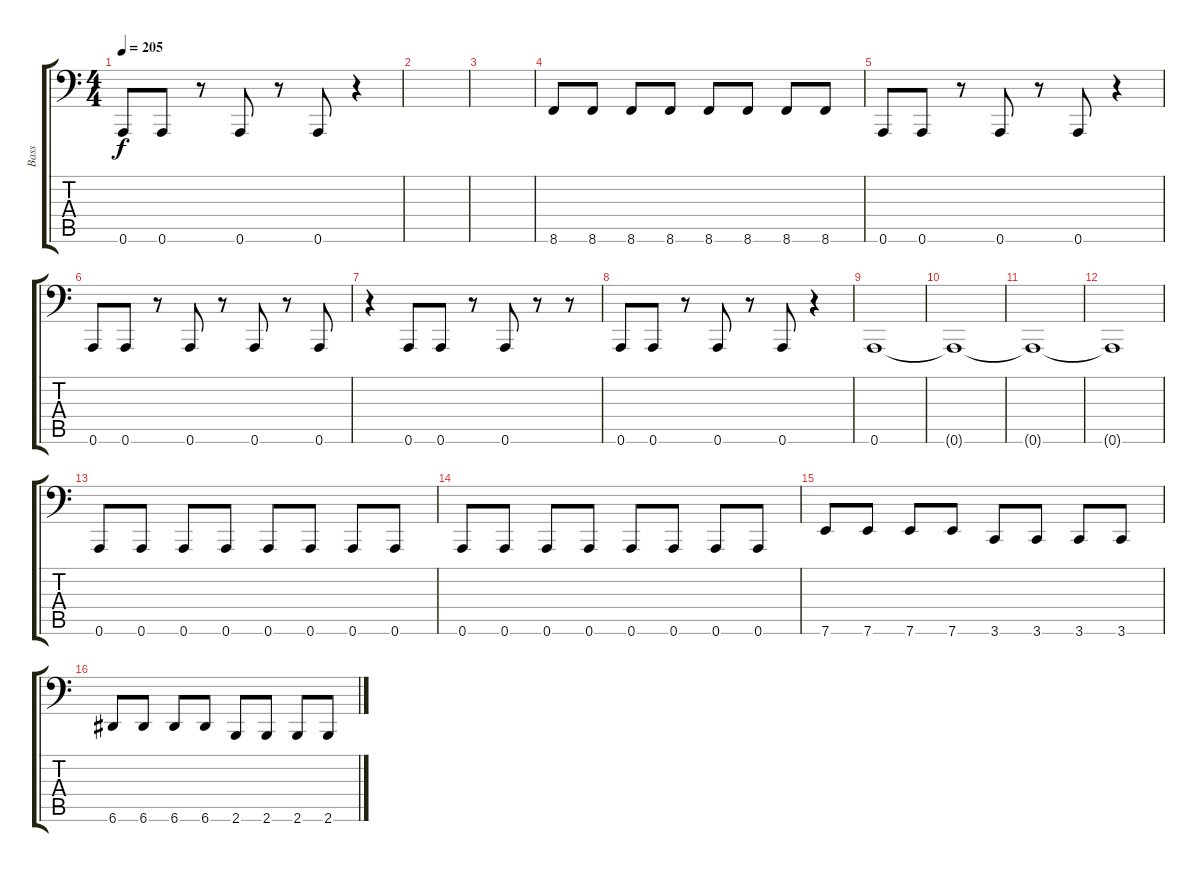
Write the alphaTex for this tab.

\track ("Bass" "Bass") {instrument electricbasspick}
\staff {score tabs}
\tuning (B2 Gb2 D2 A1 E1 A0) {hide}
\ts (4 4)
\tempo 205
\clef f4
\ks c
0.6.8{dy f} 0.6.8 r.8 0.6.8 r.8 0.6.8 r.4 |
|
|
8.6.8 8.6.8 8.6.8 8.6.8 8.6.8 8.6.8 8.6.8 8.6.8 |
0.6.8 0.6.8 r.8 0.6.8 r.8 0.6.8 r.4 |
0.6.8 0.6.8 r.8 0.6.8 r.8 0.6.8 r.8 0.6.8 |
r.4 0.6.8 0.6.8 r.8 0.6.8 r.8 r.8 |
0.6.8 0.6.8 r.8 0.6.8 r.8 0.6.8 r.4 |
0.6.1 |
0.6{t}.1 |
0.6{t}.1 |
0.6{t}.1 |
0.6.8 0.6.8 0.6.8 0.6.8 0.6.8 0.6.8 0.6.8 0.6.8 |
0.6.8 0.6.8 0.6.8 0.6.8 0.6.8 0.6.8 0.6.8 0.6.8 |
7.6.8 7.6.8 7.6.8 7.6.8 3.6.8 3.6.8 3.6.8 3.6.8 |
6.6.8 6.6.8 6.6.8 6.6.8 2.6.8 2.6.8 2.6.8 2.6.8
